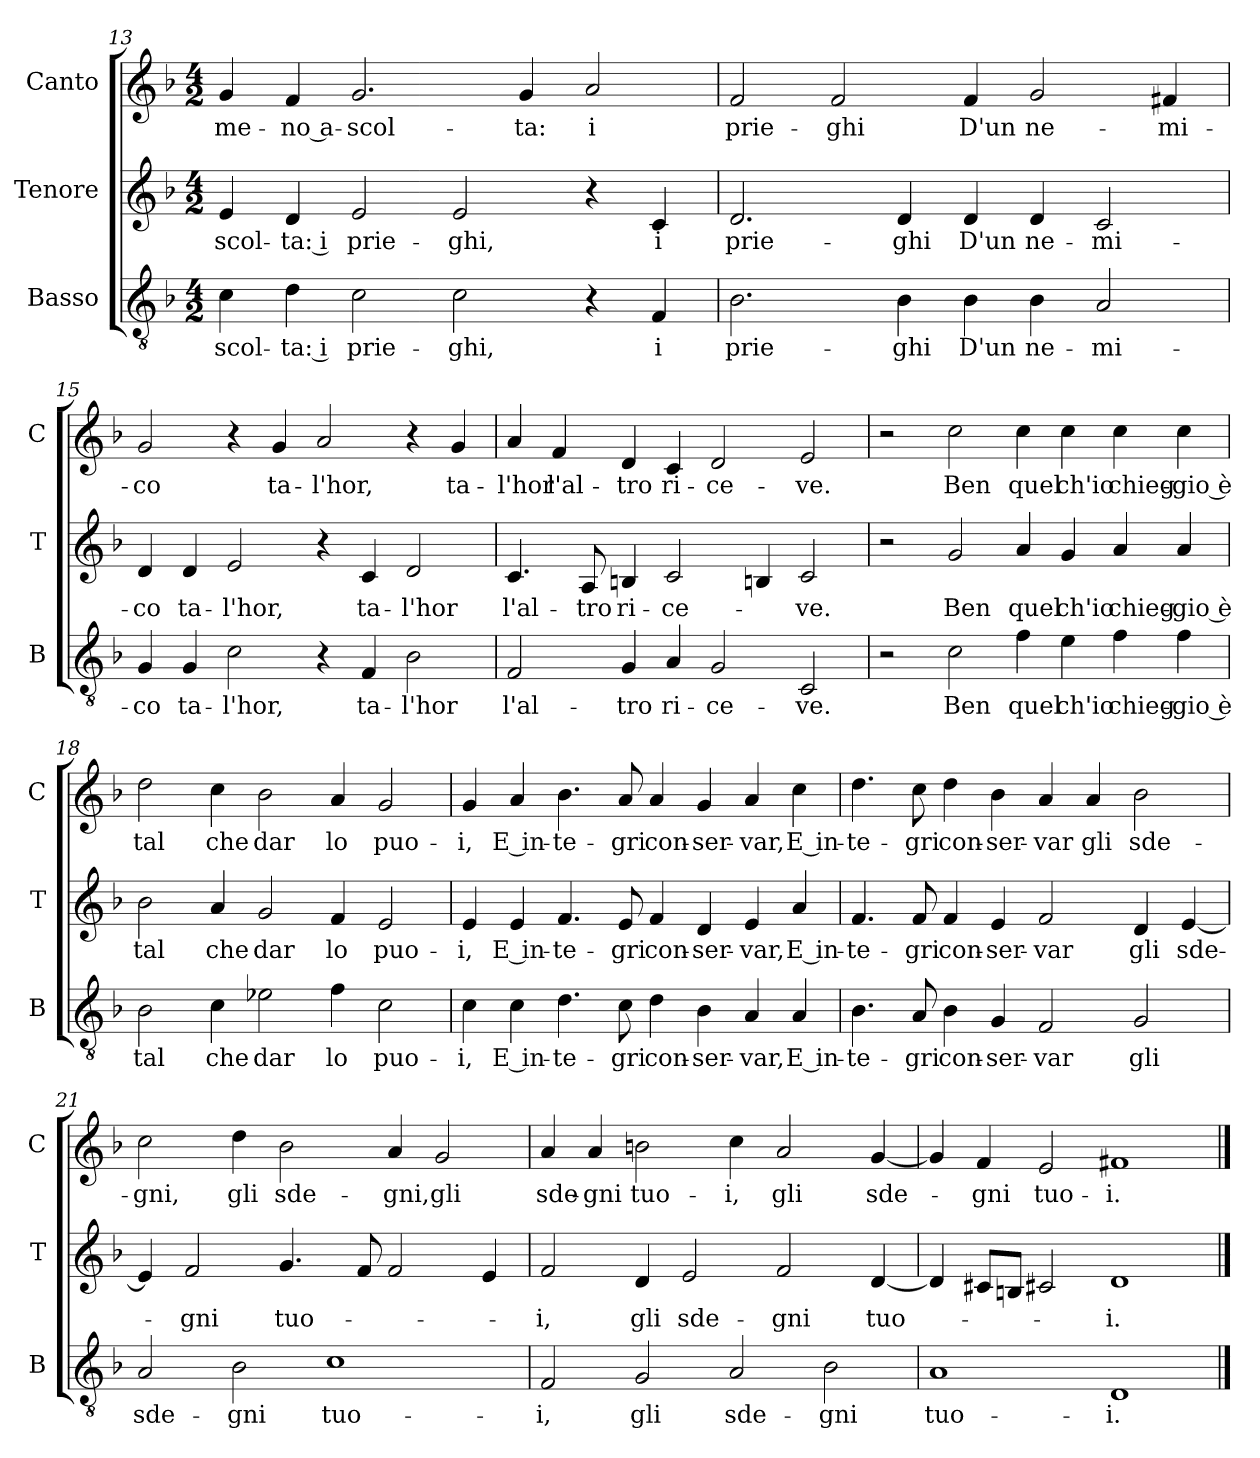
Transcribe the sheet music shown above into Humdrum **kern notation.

**kern	**text	**kern	**text	**kern	**text
*part3	*part3	*part2	*part2	*part1	*part1
*staff3	*staff3	*staff2	*staff2	*staff1	*staff1
*I"Basso	*	*I"Tenore	*	*I"Canto	*
*I'B	*	*I'T	*	*I'C	*
*clefGv2	*	*clefG2	*	*clefG2	*
*k[b-]	*	*k[b-]	*	*k[b-]	*
*F:	*	*F:	*	*F:	*
*M4/2	*	*M4/2	*	*M4/2	*
=13	=13	=13	=13	=13	=13
4c	-scol-	4e	-scol-	4g	-me-
4d	-ta: i	4d	-ta: i	4f	-no a-
2c	prie-	2e	prie-	2.g	-scol-
2c	-ghi,	2e	-ghi,	.	.
.	.	.	.	4g	-ta:
4r	.	4r	.	2a	i
4F	i	4c	i	.	.
=14	=14	=14	=14	=14	=14
2.B-	prie-	2.d	prie-	2f	prie-
.	.	.	.	2f	-ghi
4B-	-ghi	4d	-ghi	.	.
4B-	D'un	4d	D'un	4f	D'un
4B-	ne-	4d	ne-	2g	ne-
2A	-mi-	2c	-mi-	.	.
.	.	.	.	4f#X	-mi-
=15	=15	=15	=15	=15	=15
4G	-co	4d	-co	2g	-co
4G	ta-	4d	ta-	.	.
2c	-l'hor,	2e	-l'hor,	4r	.
.	.	.	.	4g	ta-
4r	.	4r	.	2a	-l'hor,
4F	ta-	4c	ta-	.	.
2B-	-l'hor	2d	-l'hor	4r	.
.	.	.	.	4g	ta-
=16	=16	=16	=16	=16	=16
2F	l'al-	4.c	l'al-	4a	-l'hor
.	.	.	.	4f	l'al-
.	.	8A	-tro	.	.
4G	-tro	4Bn	ri-	4d	-tro
4A	ri-	2c	-ce-	4c	ri-
2G	-ce-	.	.	2d	-ce-
.	.	4Bn	.	.	.
2C	-ve.	2c	-ve.	2e	-ve.
=17	=17	=17	=17	=17	=17
2r	.	2r	.	2r	.
2c	Ben	2g	Ben	2cc	Ben
4f	quel	4a	quel	4cc	quel
4e	ch'io	4g	ch'io	4cc	ch'io
4f	chieg-	4a	chieg-	4cc	chieg-
4f	-gio è	4a	-gio è	4cc	-gio è
=18	=18	=18	=18	=18	=18
2B-	tal	2b-	tal	2dd	tal
4c	che	4a	che	4cc	che
2e-X	dar	2g	dar	2b-	dar
4f	lo	4f	lo	4a	lo
2c	puo-	2e	puo-	2g	puo-
=19	=19	=19	=19	=19	=19
4c	-i,	4e	-i,	4g	-i,
4c	E in-	4e	E in-	4a	E in-
4.d	-te-	4.f	-te-	4.b-	-te-
8c	-gri	8e	-gri	8a	-gri
4d	con-	4f	con-	4a	con-
4B-	-ser-	4d	-ser-	4g	-ser-
4A	-var,	4e	-var,	4a	-var,
4A	E in-	4a	E in-	4cc	E in-
=20	=20	=20	=20	=20	=20
4.B-	-te-	4.f	-te-	4.dd	-te-
8A	-gri	8f	-gri	8cc	-gri
4B-	con-	4f	con-	4dd	con-
4G	-ser-	4e	-ser-	4b-	-ser-
2F	-var	2f	-var	4a	-var
.	.	.	.	4a	gli
2G	gli	4d	gli	2b-	sde-
.	.	[4e	sde-	.	.
=21	=21	=21	=21	=21	=21
2A	sde-	4e]	.	2cc	-gni,
.	.	2f	-gni	.	.
2B-	-gni	.	.	4dd	gli
.	.	4.g	tuo-	2b-	sde-
1c	tuo-	.	.	.	.
.	.	8f	.	.	.
.	.	2f	.	4a	-gni,
.	.	.	.	2g	gli
.	.	4e	.	.	.
=22	=22	=22	=22	=22	=22
2F	-i,	2f	-i,	4a	sde-
.	.	.	.	4a	-gni
2G	gli	4d	gli	2bn	tuo-
.	.	2e	sde-	.	.
2A	sde-	.	.	4cc	-i,
.	.	2f	-gni	2a	gli
2B-	-gni	.	.	.	.
.	.	[4d	tuo-	[4g	sde-
=23	=23	=23	=23	=23	=23
1A	tuo-	4d]	.	4g]	.
.	.	8c#XL	.	4f	-gni
.	.	8BnJ	.	.	.
.	.	2c#X	.	2e	tuo-
1D	-i.	1d	-i.	1f#X	-i.
==	==	==	==	==	==
*-	*-	*-	*-	*-	*-
